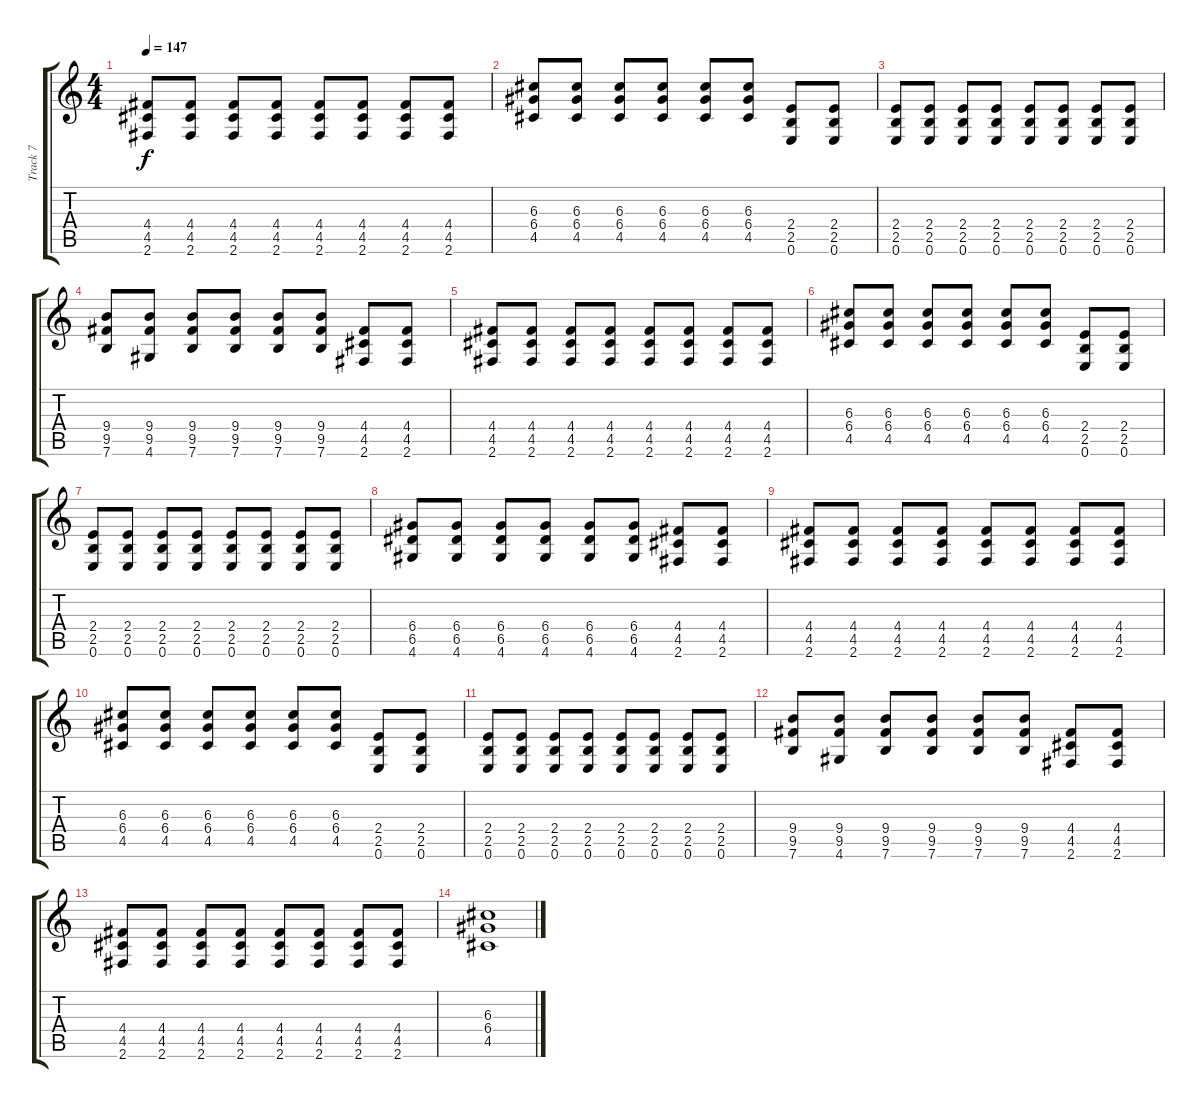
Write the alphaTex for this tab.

\track ("Track 7" "Track 7") {instrument distortionguitar}
\staff {score tabs}
\tuning (E4 B3 G3 D3 A2 E2) {hide}
\ts (4 4)
\tempo 147
\clef g2
\ks c
(4.4 4.5 2.6).8{dy f} (4.4 4.5 2.6).8 (4.4 4.5 2.6).8 (4.4 4.5 2.6).8 (4.4 4.5 2.6).8 (4.4 4.5 2.6).8 (4.4 4.5 2.6).8 (4.4 4.5 2.6).8 |
(6.3 6.4 4.5).8 (6.3 6.4 4.5).8 (6.3 6.4 4.5).8 (6.3 6.4 4.5).8 (6.3 6.4 4.5).8 (6.3 6.4 4.5).8 (2.4 2.5 0.6).8 (2.4 2.5 0.6).8 |
(2.4 2.5 0.6).8 (2.4 2.5 0.6).8 (2.4 2.5 0.6).8 (2.4 2.5 0.6).8 (2.4 2.5 0.6).8 (2.4 2.5 0.6).8 (2.4 2.5 0.6).8 (2.4 2.5 0.6).8 |
(9.4 9.5 7.6).8 (9.4 9.5 4.6).8 (9.4 9.5 7.6).8 (9.4 9.5 7.6).8 (9.4 9.5 7.6).8 (9.4 9.5 7.6).8 (4.4 4.5 2.6).8 (4.4 4.5 2.6).8 |
(4.4 4.5 2.6).8 (4.4 4.5 2.6).8 (4.4 4.5 2.6).8 (4.4 4.5 2.6).8 (4.4 4.5 2.6).8 (4.4 4.5 2.6).8 (4.4 4.5 2.6).8 (4.4 4.5 2.6).8 |
(6.3 6.4 4.5).8 (6.3 6.4 4.5).8 (6.3 6.4 4.5).8 (6.3 6.4 4.5).8 (6.3 6.4 4.5).8 (6.3 6.4 4.5).8 (2.4 2.5 0.6).8 (2.4 2.5 0.6).8 |
(2.4 2.5 0.6).8 (2.4 2.5 0.6).8 (2.4 2.5 0.6).8 (2.4 2.5 0.6).8 (2.4 2.5 0.6).8 (2.4 2.5 0.6).8 (2.4 2.5 0.6).8 (2.4 2.5 0.6).8 |
(6.4 6.5 4.6).8 (6.4 6.5 4.6).8 (6.4 6.5 4.6).8 (6.4 6.5 4.6).8 (6.4 6.5 4.6).8 (6.4 6.5 4.6).8 (4.4 4.5 2.6).8 (4.4 4.5 2.6).8 |
(4.4 4.5 2.6).8 (4.4 4.5 2.6).8 (4.4 4.5 2.6).8 (4.4 4.5 2.6).8 (4.4 4.5 2.6).8 (4.4 4.5 2.6).8 (4.4 4.5 2.6).8 (4.4 4.5 2.6).8 |
(6.3 6.4 4.5).8 (6.3 6.4 4.5).8 (6.3 6.4 4.5).8 (6.3 6.4 4.5).8 (6.3 6.4 4.5).8 (6.3 6.4 4.5).8 (2.4 2.5 0.6).8 (2.4 2.5 0.6).8 |
(2.4 2.5 0.6).8 (2.4 2.5 0.6).8 (2.4 2.5 0.6).8 (2.4 2.5 0.6).8 (2.4 2.5 0.6).8 (2.4 2.5 0.6).8 (2.4 2.5 0.6).8 (2.4 2.5 0.6).8 |
(9.4 9.5 7.6).8 (9.4 9.5 4.6).8 (9.4 9.5 7.6).8 (9.4 9.5 7.6).8 (9.4 9.5 7.6).8 (9.4 9.5 7.6).8 (4.4 4.5 2.6).8 (4.4 4.5 2.6).8 |
(4.4 4.5 2.6).8 (4.4 4.5 2.6).8 (4.4 4.5 2.6).8 (4.4 4.5 2.6).8 (4.4 4.5 2.6).8 (4.4 4.5 2.6).8 (4.4 4.5 2.6).8 (4.4 4.5 2.6).8 |
(6.3 6.4 4.5).1
